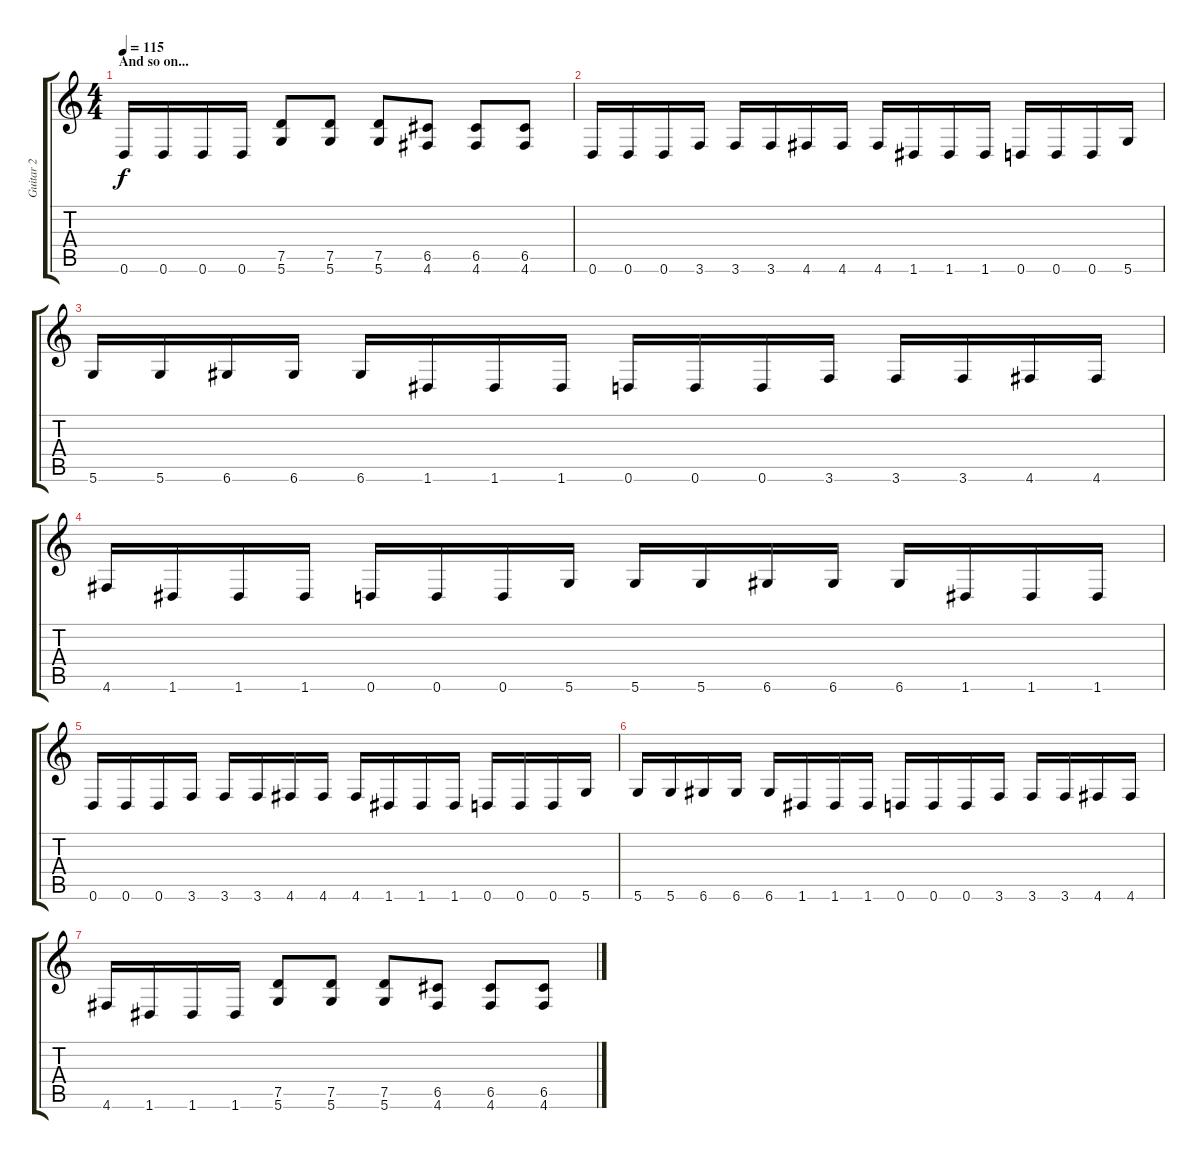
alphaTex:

\track ("Guitar 2" "Guitar 2") {instrument distortionguitar}
\staff {score tabs}
\tuning (D4 A3 F3 C3 G2 D2) {hide}
\ts (4 4)
\section ("" "And so on...")
\tempo 115
\clef g2
\ks c
0.6.16{dy f} 0.6.16 0.6.16 0.6.16 (7.5 5.6).8 (7.5 5.6).8 (7.5 5.6).8 (6.5 4.6).8 (6.5 4.6).8 (6.5 4.6).8 |
0.6.16 0.6.16 0.6.16 3.6.16 3.6.16 3.6.16 4.6.16 4.6.16 4.6.16 1.6.16 1.6.16 1.6.16 0.6.16 0.6.16 0.6.16 5.6.16 |
5.6.16 5.6.16 6.6.16 6.6.16 6.6.16 1.6.16 1.6.16 1.6.16 0.6.16 0.6.16 0.6.16 3.6.16 3.6.16 3.6.16 4.6.16 4.6.16 |
4.6.16 1.6.16 1.6.16 1.6.16 0.6.16 0.6.16 0.6.16 5.6.16 5.6.16 5.6.16 6.6.16 6.6.16 6.6.16 1.6.16 1.6.16 1.6.16 |
0.6.16 0.6.16 0.6.16 3.6.16 3.6.16 3.6.16 4.6.16 4.6.16 4.6.16 1.6.16 1.6.16 1.6.16 0.6.16 0.6.16 0.6.16 5.6.16 |
5.6.16 5.6.16 6.6.16 6.6.16 6.6.16 1.6.16 1.6.16 1.6.16 0.6.16 0.6.16 0.6.16 3.6.16 3.6.16 3.6.16 4.6.16 4.6.16 |
4.6.16 1.6.16 1.6.16 1.6.16 (7.5 5.6).8 (7.5 5.6).8 (7.5 5.6).8 (6.5 4.6).8 (6.5 4.6).8 (6.5 4.6).8
